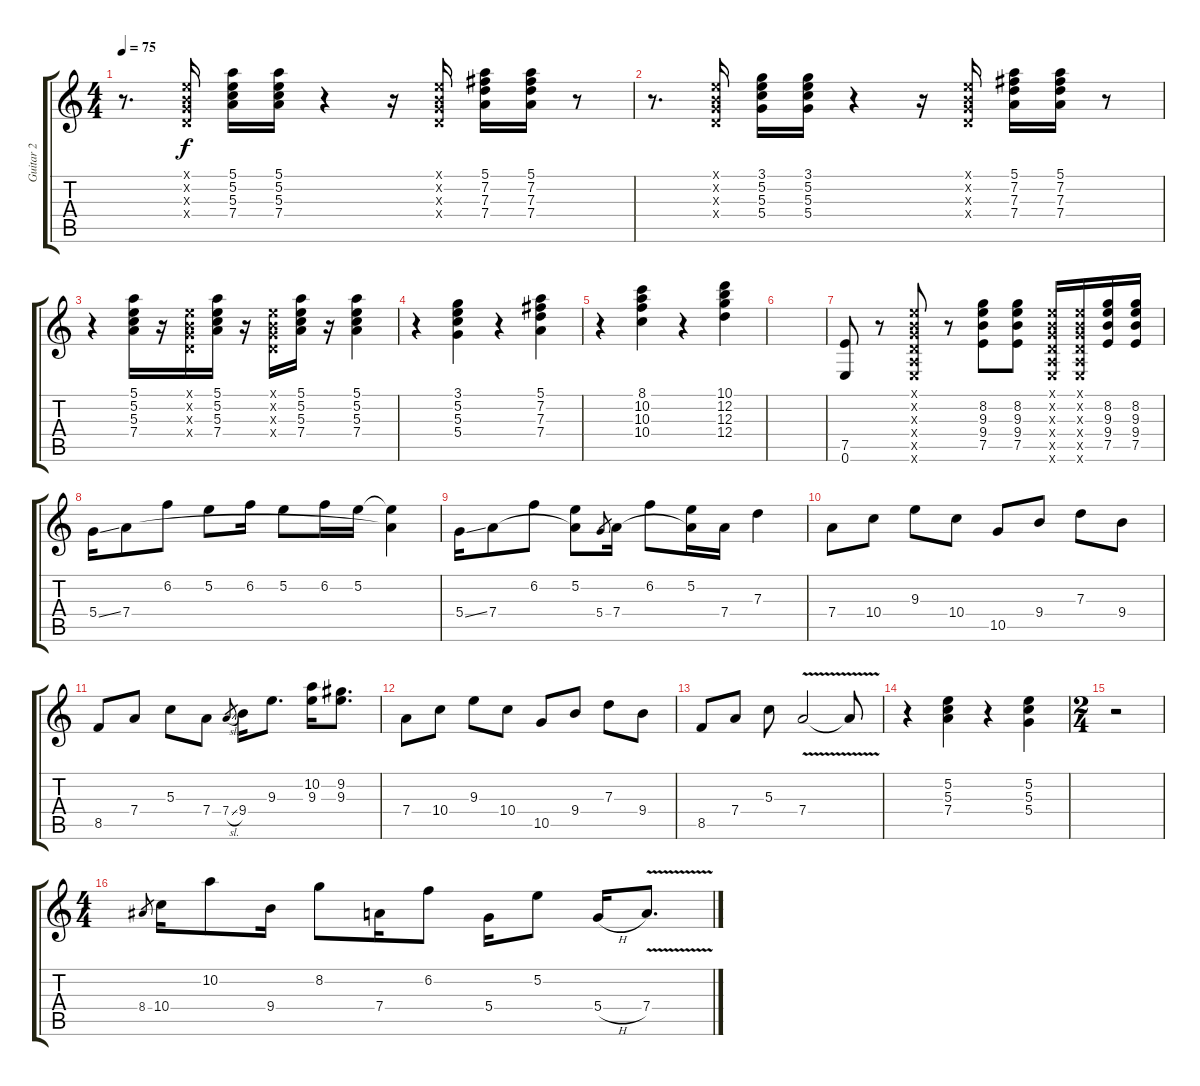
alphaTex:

\track ("Guitar 2" "Guitar 2") {instrument electricguitarjazz}
\staff {score tabs}
\tuning (E4 B3 G3 D3 A2 E2) {hide}
\ts (4 4)
\tempo 75
\clef g2
\ks c
r.8{d dy f} (0.1{x} 0.2{x} 0.3{x} 0.4{x}).16 (5.1 5.2 5.3 7.4).16 (5.1 5.2 5.3 7.4).16 r.4 r.16 (0.1{x} 0.2{x} 0.3{x} 0.4{x}).16 (5.1 7.2 7.3 7.4).16 (5.1 7.2 7.3 7.4).16 r.8 |
r.8{d} (0.1{x} 0.2{x} 0.3{x} 0.4{x}).16 (3.1 5.2 5.3 5.4).16 (3.1 5.2 5.3 5.4).16 r.4 r.16 (0.1{x} 0.2{x} 0.3{x} 0.4{x}).16 (5.1 7.2 7.3 7.4).16 (5.1 7.2 7.3 7.4).16 r.8 |
r.4 (5.1 5.2 5.3 7.4).16 r.16 (0.1{x} 0.2{x} 0.3{x} 0.4{x}).16 (5.1 5.2 5.3 7.4).16 r.16 (0.1{x} 0.2{x} 0.3{x} 0.4{x}).16 (5.1 5.2 5.3 7.4).16 r.16 (5.1 5.2 5.3 7.4).4 |
r.4 (3.1 5.2 5.3 5.4).4 r.4 (5.1 7.2 7.3 7.4).4 |
r.4 (8.1 10.2 10.3 10.4).4 r.4 (10.1 12.2 12.3 12.4).4 |
|
(7.5 0.6).8 r.8 (0.1{x} 0.2{x} 0.3{x} 0.4{x} 0.5{x} 0.6{x}).8 r.8 (8.2 9.3 9.4 7.5).8 (8.2 9.3 9.4 7.5).8 (0.1{x} 0.2{x} 0.3{x} 0.4{x} 0.5{x} 0.6{x}).16 (0.1{x} 0.2{x} 0.3{x} 0.4{x} 0.5{x} 0.6{x}).16 (8.2 9.3 9.4 7.5).16 (8.2 9.3 9.4 7.5).16 |
5.4{ss}.16 7.4.8 6.2.8 5.2.8 6.2.16 5.2.8 6.2.16 5.2.16 (5.2{t} 7.4{t}).4 |
5.4{ss}.16 7.4.8 6.2.8 (5.2 7.4{t}).8 5.4.8{gr} 7.4.16 6.2.8 (5.2 7.4{t}).16 7.4.16 7.3.4 |
7.4.8 10.4.8 9.3.8 10.4.8 10.5.8 9.4.8 7.3.8 9.4.8 |
8.5.8 7.4.8 5.3.8 7.4.8 7.4{sl}.8{gr} 9.4.16 9.3.8{d} (10.2 9.3).16 (9.2 9.3).8{d} |
7.4.8 10.4.8 9.3.8 10.4.8 10.5.8 9.4.8 7.3.8 9.4.8 |
8.5.8 7.4.8 5.3.8 7.4{v}.2 7.4{t}.8 |
r.4 (5.2 5.3 7.4).4 r.4 (5.2 5.3 5.4).4 |
\ts (2 4)
r.2 |
\ts (4 4)
8.4.8{gr} 10.4.16 10.2.8 9.4.16 8.2.8 7.4.16 6.2.8 5.4.16 5.2.8 5.4{h}.16 7.4{v}.8{d}
